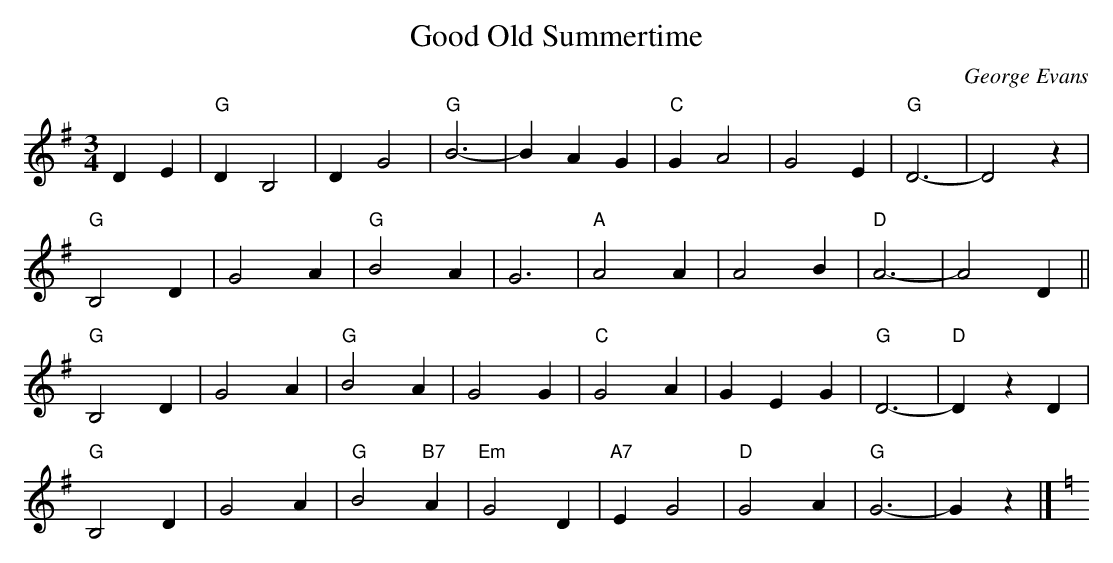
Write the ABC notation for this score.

X:1
T:Good Old Summertime
C:George Evans
L:1/4
M:3/4
K:G
DE|"G"DB,2 | DG2 |"G" B3- | BAG | "C"GA2 | G2E | "G"D3- | D2z |
"G"B,2D | G2A | "G"B2A | G3 | "A"A2A | A2B | "D"A3- | A2D ||
"G"B,2D | G2A | "G"B2A | G2 G | "C"G2 A | GEG | "G"D3- | "D"D z D |
"G"B,2D | G2A | "G"B2"B7"A |"Em" G2 D | "A7"EG2 | "D"G2A | "G"G3- | G z|]
K:C
